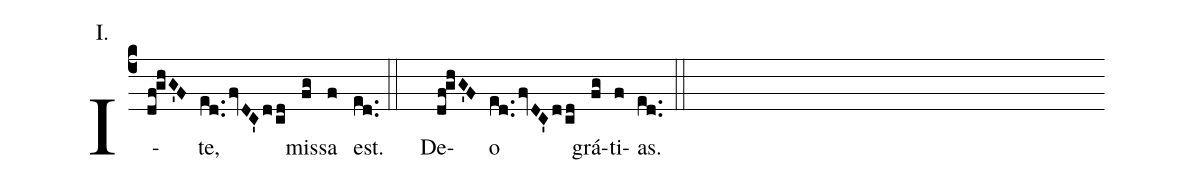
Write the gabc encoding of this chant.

annotation:I.;
%%
(c4) I(df!ghG'F)te,(ed..fvDC'd/cd) mis(fg)sa(f) est.(ed..) (::)
℟() De(df!ghG'F)o(ed..fvDC'd/cd) grá(fg)ti(f)as.(ed..) (::)
